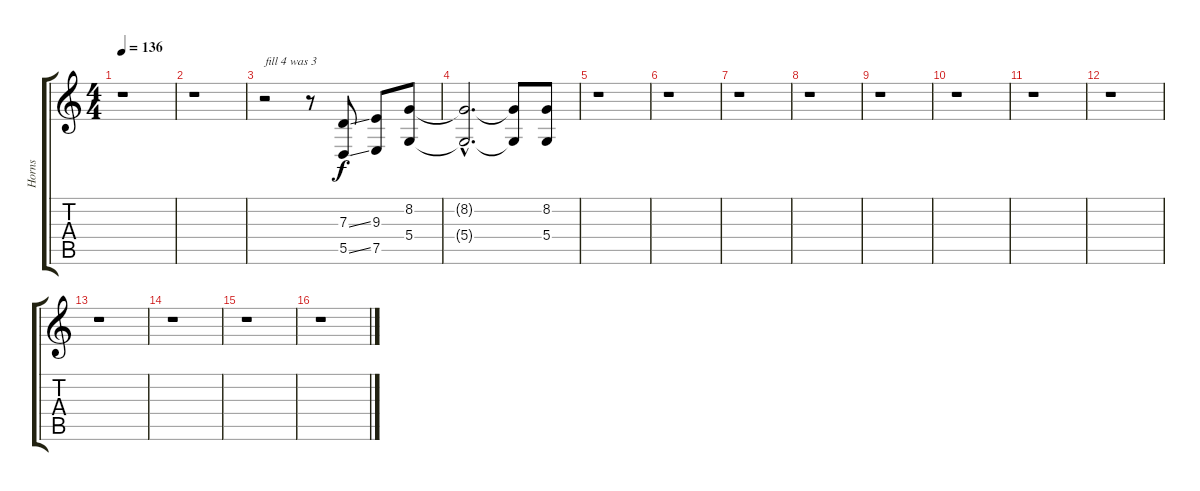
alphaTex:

\track ("Horns" "Horns") {instrument synthbrass2}
\staff {score tabs}
\tuning (E4 B3 G3 D3 A2 E2) {hide}
\ts (4 4)
\tempo 136
\clef g2
\ks c
r.1{dy f} |
r.1 |
r.2{txt "fill 4 was 3"} r.8 (7.3{ss} 5.5{ss}).8 (9.3 7.5).8 (8.2 5.4).8 |
(8.2{hac t} 5.4{hac t}).2{d} (8.2{t} 5.4{t}).8 (8.2 5.4).8 |
r.1 |
r.1 |
r.1 |
r.1 |
r.1 |
r.1 |
r.1 |
r.1 |
r.1 |
r.1 |
r.1 |
r.1
